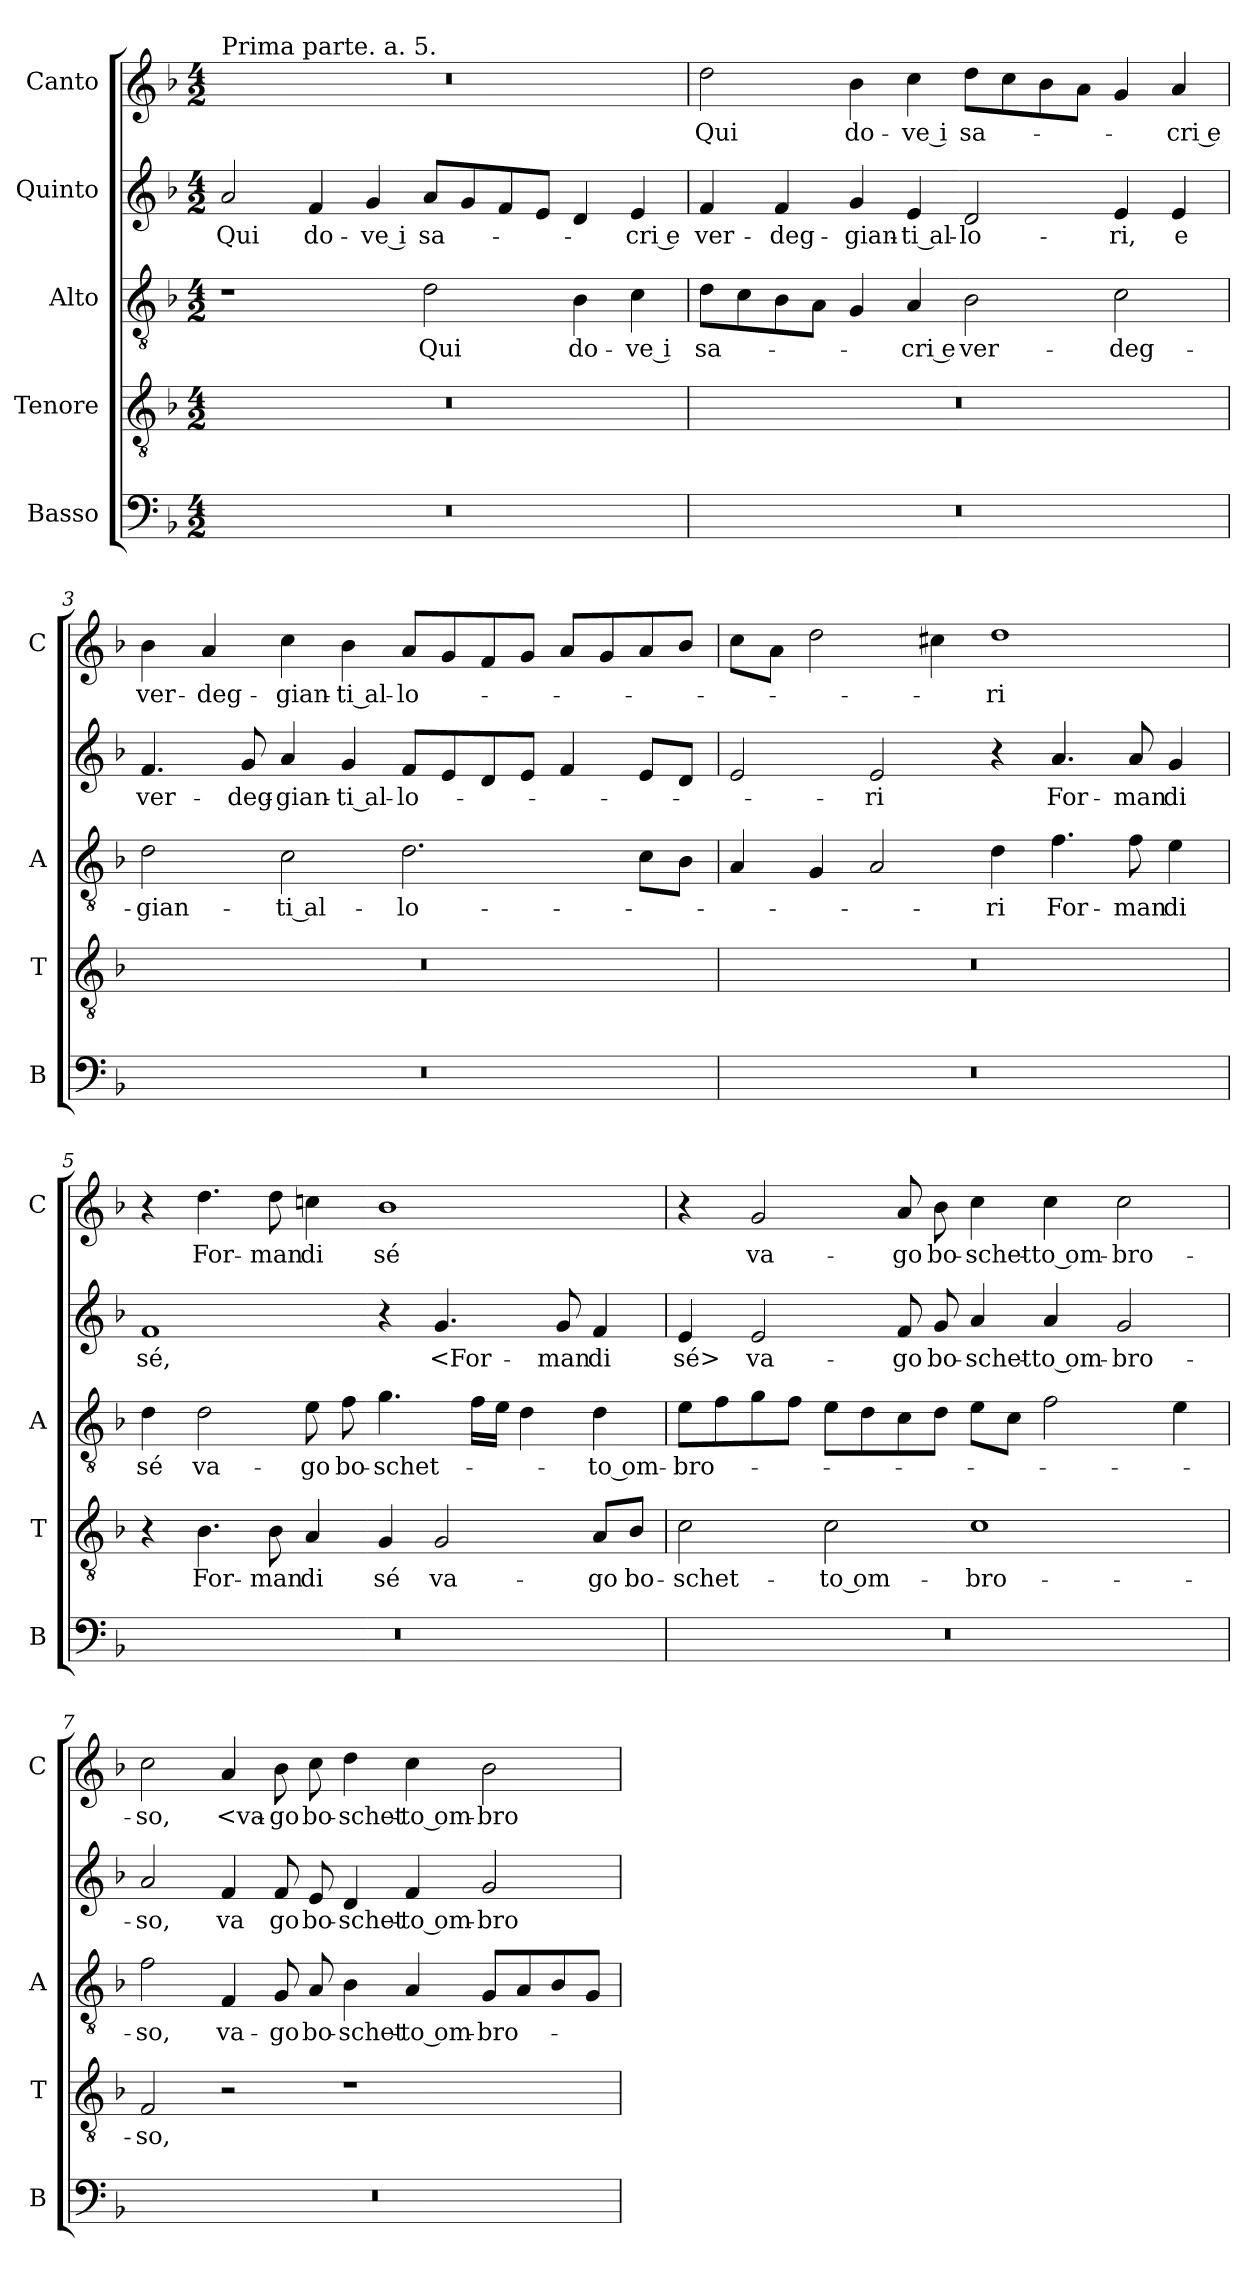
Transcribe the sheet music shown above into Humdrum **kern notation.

**kern	**kern	**text	**kern	**text	**kern	**text	**kern	**text
*part5	*part4	*part4	*part3	*part3	*part2	*part2	*part1	*part1
*staff5	*staff4	*staff4	*staff3	*staff3	*staff2	*staff2	*staff1	*staff1
*I"Basso	*I"Tenore	*	*I"Alto	*	*I"Quinto	*	*I"Canto	*
*I'B	*I'T	*	*I'A	*	*	*	*I'C	*
*clefF4	*clefGv2	*	*clefGv2	*	*clefG2	*	*clefG2	*
*k[b-]	*k[b-]	*	*k[b-]	*	*k[b-]	*	*k[b-]	*
*d:	*d:	*	*d:	*	*d:	*	*d:	*
*M4/2	*M4/2	*	*M4/2	*	*M4/2	*	*M4/2	*
=1	=1	=1	=1	=1	=1	=1	=1	=1
!	!	!	!	!	!	!	!LO:TX:a:t=Prima parte. a. 5.	!
0r	0r	.	1r	.	2a	Qui	0r	.
.	.	.	.	.	4f	do-	.	.
.	.	.	.	.	4g	-ve i	.	.
.	.	.	2d	Qui	8aL	sa-	.	.
.	.	.	.	.	8g	.	.	.
.	.	.	.	.	8f	.	.	.
.	.	.	.	.	8eJ	.	.	.
.	.	.	4B-	do-	4d	.	.	.
.	.	.	4c	-ve i	4e	-cri e	.	.
=2	=2	=2	=2	=2	=2	=2	=2	=2
0r	0r	.	8dL	sa-	4f	ver-	2dd	Qui
.	.	.	8c	.	.	.	.	.
.	.	.	8B-	.	4f	-deg-	.	.
.	.	.	8AJ	.	.	.	.	.
.	.	.	4G	.	4g	-gian-	4b-	do-
.	.	.	4A	-cri e	4e	-ti al-	4cc	-ve i
.	.	.	2B-	ver-	2d	-lo-	8ddL	sa-
.	.	.	.	.	.	.	8cc	.
.	.	.	.	.	.	.	8b-	.
.	.	.	.	.	.	.	8aJ	.
.	.	.	2c	-deg-	4e	-ri,	4g	.
.	.	.	.	.	4e	e	4a	-cri e
=3	=3	=3	=3	=3	=3	=3	=3	=3
0r	0r	.	2d	-gian-	4.f	ver-	4b-	ver-
.	.	.	.	.	.	.	4a	-deg-
.	.	.	.	.	8g	-deg-	.	.
.	.	.	2c	-ti al-	4a	-gian-	4cc	-gian-
.	.	.	.	.	4g	-ti al-	4b-	-ti al-
.	.	.	2.d	-lo-	8fL	-lo-	8aL	-lo-
.	.	.	.	.	8e	.	8g	.
.	.	.	.	.	8d	.	8f	.
.	.	.	.	.	8eJ	.	8gJ	.
.	.	.	.	.	4f	.	8aL	.
.	.	.	.	.	.	.	8g	.
.	.	.	8cL	.	8eL	.	8a	.
.	.	.	8B-J	.	8dJ	.	8b-J	.
=4	=4	=4	=4	=4	=4	=4	=4	=4
0r	0r	.	4A	.	2e	.	8ccL	.
.	.	.	.	.	.	.	8aJ	.
.	.	.	4G	.	.	.	2dd	.
.	.	.	2A	.	2e	-ri	.	.
.	.	.	.	.	.	.	4cc#X	.
.	.	.	4d	-ri	4r	.	1dd	-ri
.	.	.	4.f	For-	4.a	For-	.	.
.	.	.	8f	-man	8a	-man	.	.
.	.	.	4e	di	4g	di	.	.
=5	=5	=5	=5	=5	=5	=5	=5	=5
0r	4r	.	4d	sé	1f	sé,	4r	.
.	4.B-	For-	2d	va-	.	.	4.dd	For-
.	8B-	-man	.	.	.	.	8dd	-man
.	4A	di	8e	-go	.	.	4ccn	di
.	.	.	8f	bo-	.	.	.	.
.	4G	sé	4.g	-schet-	4r	.	1b-	sé
.	2G	va-	.	.	4.g	<For-	.	.
.	.	.	16fLL	.	.	.	.	.
.	.	.	16eJJ	.	.	.	.	.
.	.	.	4d	.	.	.	.	.
.	.	.	.	.	8g	-man	.	.
.	8A/L	-go	4d	-to om-	4f	di	.	.
.	8B-/J	bo-	.	.	.	.	.	.
=6	=6	=6	=6	=6	=6	=6	=6	=6
0r	2c	-schet-	8eL	-bro-	4e	sé>	4r	.
.	.	.	8f	.	.	.	.	.
.	.	.	8g	.	2e	va-	2g	va-
.	.	.	8fJ	.	.	.	.	.
.	2c	-to om-	8eL	.	.	.	.	.
.	.	.	8d	.	.	.	.	.
.	.	.	8c	.	8f	-go	8a	-go
.	.	.	8dJ	.	8g	bo-	8b-	bo-
.	1c	-bro-	8eL	.	4a	-schet-	4cc	-schet-
.	.	.	8cJ	.	.	.	.	.
.	.	.	2f	.	4a	-to om-	4cc	-to om-
.	.	.	.	.	2g	-bro-	2cc	-bro-
.	.	.	4e	.	.	.	.	.
=7	=7	=7	=7	=7	=7	=7	=7	=7
0r	2F	-so,	2f	-so,	2a	-so,	2cc	-so,
.	2r	.	4F	va-	4f	va	4a	<va-
.	.	.	8G	-go	8f	go	8b-	-go
.	.	.	8A	bo-	8e	bo-	8cc	bo-
.	1r	.	4B-	-schet-	4d	-schet-	4dd	-schet-
.	.	.	4A	-to om-	4f	-to om-	4cc	-to om-
.	.	.	8GL	-bro-	2g	-bro-	2b-	-bro-
.	.	.	8A	.	.	.	.	.
.	.	.	8B-	.	.	.	.	.
.	.	.	8GJ	.	.	.	.	.
=	=	=	=	=	=	=	=	=
*-	*-	*-	*-	*-	*-	*-	*-	*-
